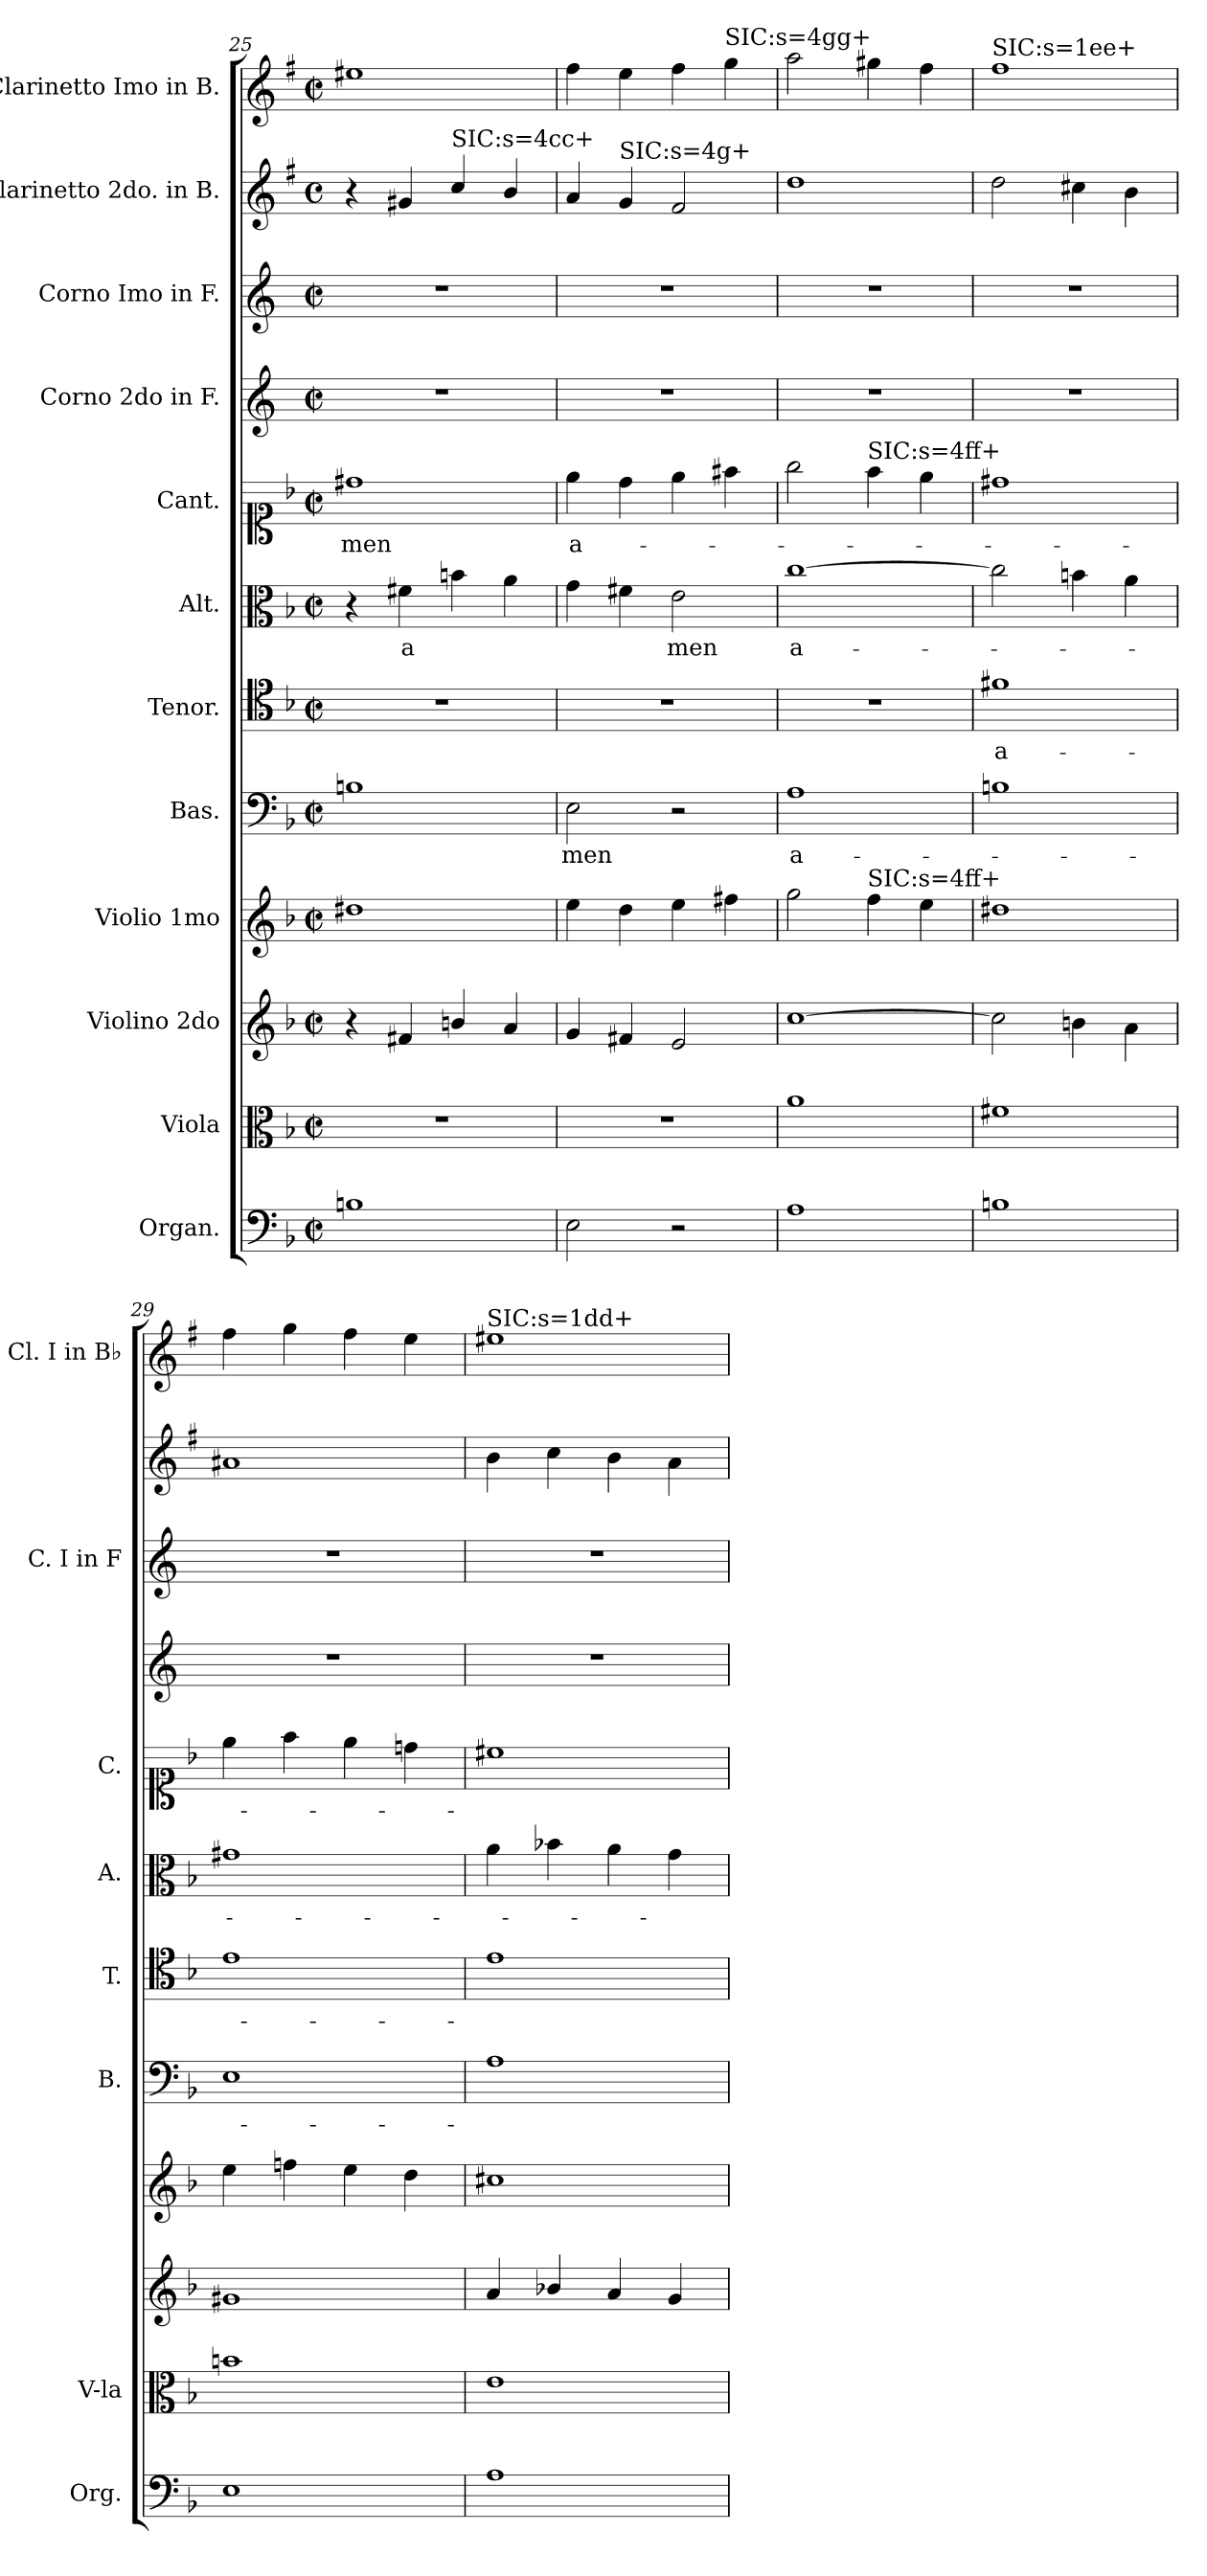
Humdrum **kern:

**kern	**kern	**kern	**kern	**kern	**text	**kern	**text	**kern	**text	**kern	**text	**kern	**kern	**kern	**kern
*part12	*part11	*part10	*part9	*part8	*part8	*part7	*part7	*part6	*part6	*part5	*part5	*part4	*part3	*part2	*part1
*staff12	*staff11	*staff10	*staff9	*staff8	*staff8	*staff7	*staff7	*staff6	*staff6	*staff5	*staff5	*staff4	*staff3	*staff2	*staff1
*I"Organ.	*I"Viola	*I"Violino 2do	*I"Violio 1mo	*I"Bas.	*	*I"Tenor.	*	*I"Alt.	*	*I"Cant.	*	*I"Corno 2do in F.	*I"Corno Imo in F.	*I"Clarinetto 2do. in B.	*I"Clarinetto Imo in B.
*I'Org.	*I'V-la	*	*	*I'B.	*	*I'T.	*	*I'A.	*	*I'C.	*	*	*I'C. I in F	*	*I'Cl. I in B♭
*clefF4	*clefC3	*clefG2	*clefG2	*clefF4	*	*clefC4	*	*clefC3	*	*clefC1	*	*clefG2	*clefG2	*clefG2	*clefG2
*	*	*	*	*	*	*	*	*	*	*	*	*ITrd4c7	*ITrd4c7	*ITrd1c2	*ITrd1c2
*k[b-]	*k[b-]	*k[b-]	*k[b-]	*k[b-]	*	*k[b-]	*	*k[b-]	*	*k[b-]	*	*k[b-]	*k[b-]	*k[b-]	*k[b-]
*M2/2	*M2/2	*M2/2	*M2/2	*M2/2	*	*M2/2	*	*M2/2	*	*M2/2	*	*M2/2	*M2/2	*M2/2	*M2/2
*met(c|)	*met(c|)	*met(c|)	*met(c|)	*met(c|)	*	*met(c|)	*	*met(c|)	*	*met(c|)	*	*met(c|)	*met(c|)	*met(c)	*met(c|)
=25	=25	=25	=25	=25	=25	=25	=25	=25	=25	=25	=25	=25	=25	=25	=25
1Bn	1r	4r	1dd#X	1Bn	.	1r	.	4r	.	1dd#X	-men	1r	1r	4r	1dd#X
.	.	4f#X/	.	.	.	.	.	4f#X\	a	.	.	.	.	4f#X/	.
!	!	!	!	!	!	!	!	!	!	!	!	!	!	!LO:TX:a:t=SIC&colon;s=4cc+	!
.	.	4bn/	.	.	.	.	.	4bn\	.	.	.	.	.	4b-/	.
.	.	4a/	.	.	.	.	.	4a\	.	.	.	.	.	4a/	.
=26	=26	=26	=26	=26	=26	=26	=26	=26	=26	=26	=26	=26	=26	=26	=26
2E\	1r	4g/	4ee\	2E\	-men	1r	.	4g\	.	4ee\	a-	1r	1r	4g/	4ee\
!	!	!	!	!	!	!	!	!	!	!	!	!	!	!LO:TX:a:t=SIC&colon;s=4g+	!
.	.	4f#X/	4dd\	.	.	.	.	4f#X\	.	4dd\	.	.	.	4f/	4dd\
2r	.	2e/	4ee\	2r	.	.	.	2e\	men	4ee\	.	.	.	2e/	4ee\
!	!	!	!	!	!	!	!	!	!	!	!	!	!	!	!LO:TX:a:t=SIC&colon;s=4gg+
.	.	.	4ff#X\	.	.	.	.	.	.	4ff#X\	.	.	.	.	4ff\
=27	=27	=27	=27	=27	=27	=27	=27	=27	=27	=27	=27	=27	=27	=27	=27
1A	1a	[1cc	2gg\	1A	a-	1r	.	[1cc	a-	2gg\	.	1r	1r	1cc	2gg\
!	!	!	!	!	!	!	!	!	!	!LO:TX:a:t=SIC&colon;s=4ff+	!	!	!	!	!
!	!	!	!LO:TX:a:t=SIC&colon;s=4ff+	!	!	!	!	!	!	!	!	!	!	!	!
.	.	.	4ff\	.	.	.	.	.	.	4ff\	.	.	.	.	4ff#X\
.	.	.	4ee\	.	.	.	.	.	.	4ee\	.	.	.	.	4ee\
=28	=28	=28	=28	=28	=28	=28	=28	=28	=28	=28	=28	=28	=28	=28	=28
!	!	!	!	!	!	!	!	!	!	!	!	!	!	!	!LO:TX:a:t=SIC&colon;s=1ee+
1Bn	1f#X	2cc\]	1dd#X	1Bn	.	1f#X	a-	2cc\]	.	1dd#X	.	1r	1r	2cc\	1ee
.	.	4bn\	.	.	.	.	.	4bn\	.	.	.	.	.	4bn\	.
.	.	4a\	.	.	.	.	.	4a\	.	.	.	.	.	4a\	.
=29	=29	=29	=29	=29	=29	=29	=29	=29	=29	=29	=29	=29	=29	=29	=29
1E	1bn	1g#X	4ee\	1E	.	1e	.	1g#X	.	4ee\	.	1r	1r	1g#X	4ee\
.	.	.	4ffn\	.	.	.	.	.	.	4ff\	.	.	.	.	4ff\
.	.	.	4ee\	.	.	.	.	.	.	4ee\	.	.	.	.	4ee\
.	.	.	4dd\	.	.	.	.	.	.	4ddn\	.	.	.	.	4dd\
=30	=30	=30	=30	=30	=30	=30	=30	=30	=30	=30	=30	=30	=30	=30	=30
!	!	!	!	!	!	!	!	!	!	!	!	!	!	!	!LO:TX:a:t=SIC&colon;s=1dd+
1A	1e	4a/	1cc#X	1A	.	1e	.	4a\	.	1cc#X	.	1r	1r	4a\	1dd#X
.	.	4b-X/	.	.	.	.	.	4b-X\	.	.	.	.	.	4b-\	.
.	.	4a/	.	.	.	.	.	4a\	.	.	.	.	.	4a\	.
.	.	4g/	.	.	.	.	.	4g\	.	.	.	.	.	4g\	.
=	=	=	=	=	=	=	=	=	=	=	=	=	=	=	=
*-	*-	*-	*-	*-	*-	*-	*-	*-	*-	*-	*-	*-	*-	*-	*-
